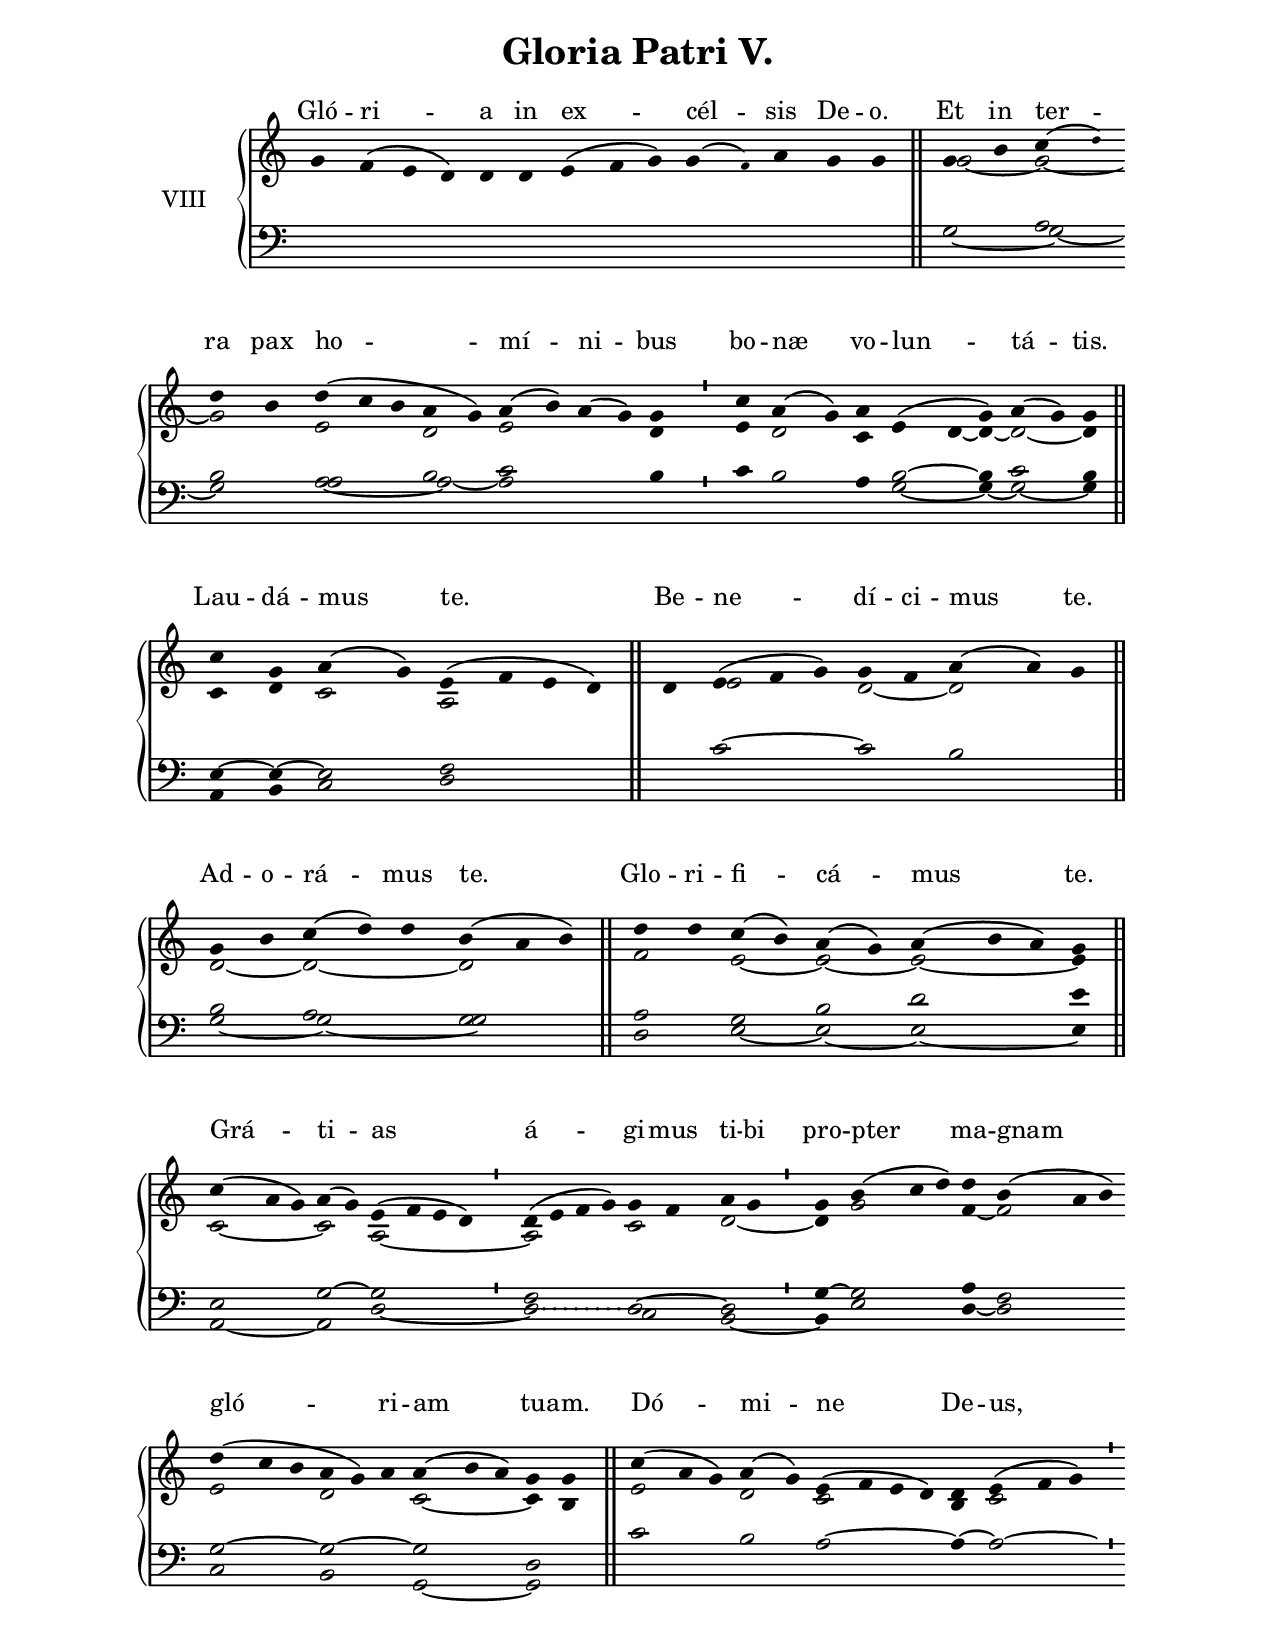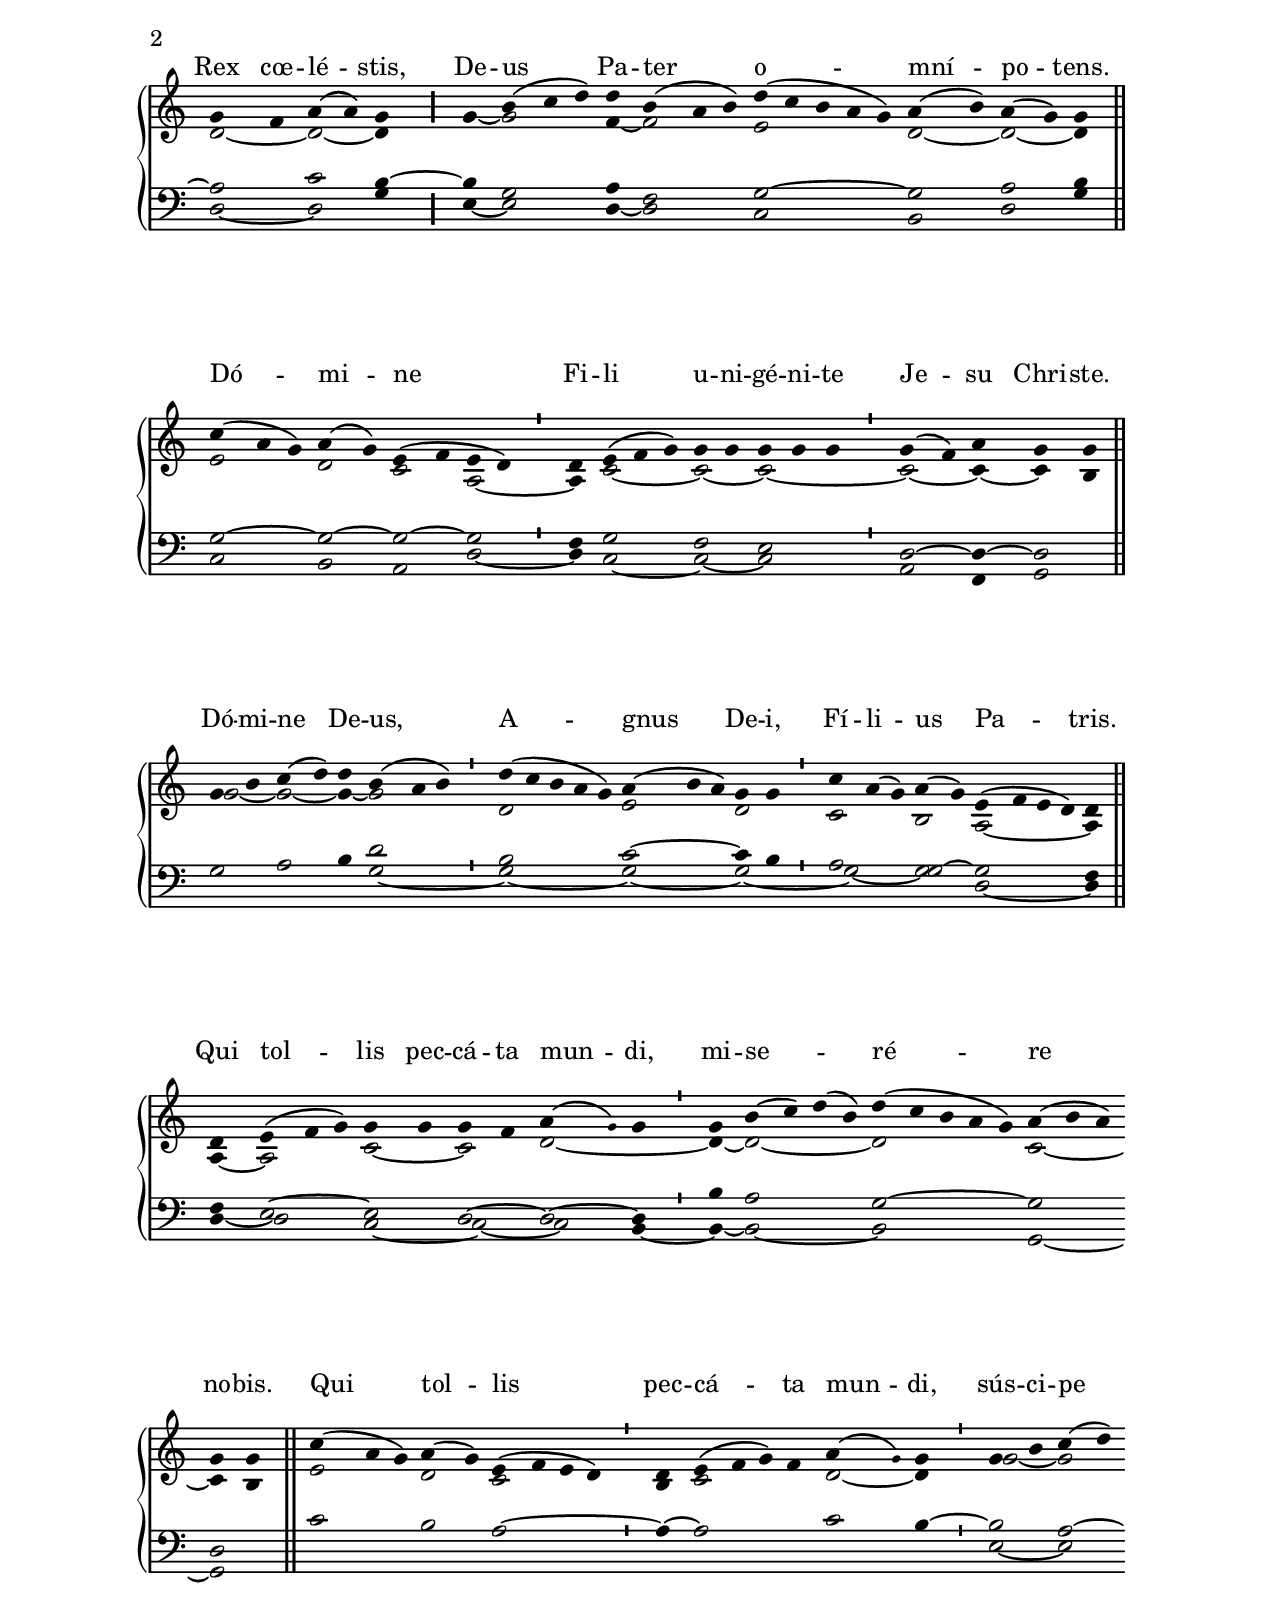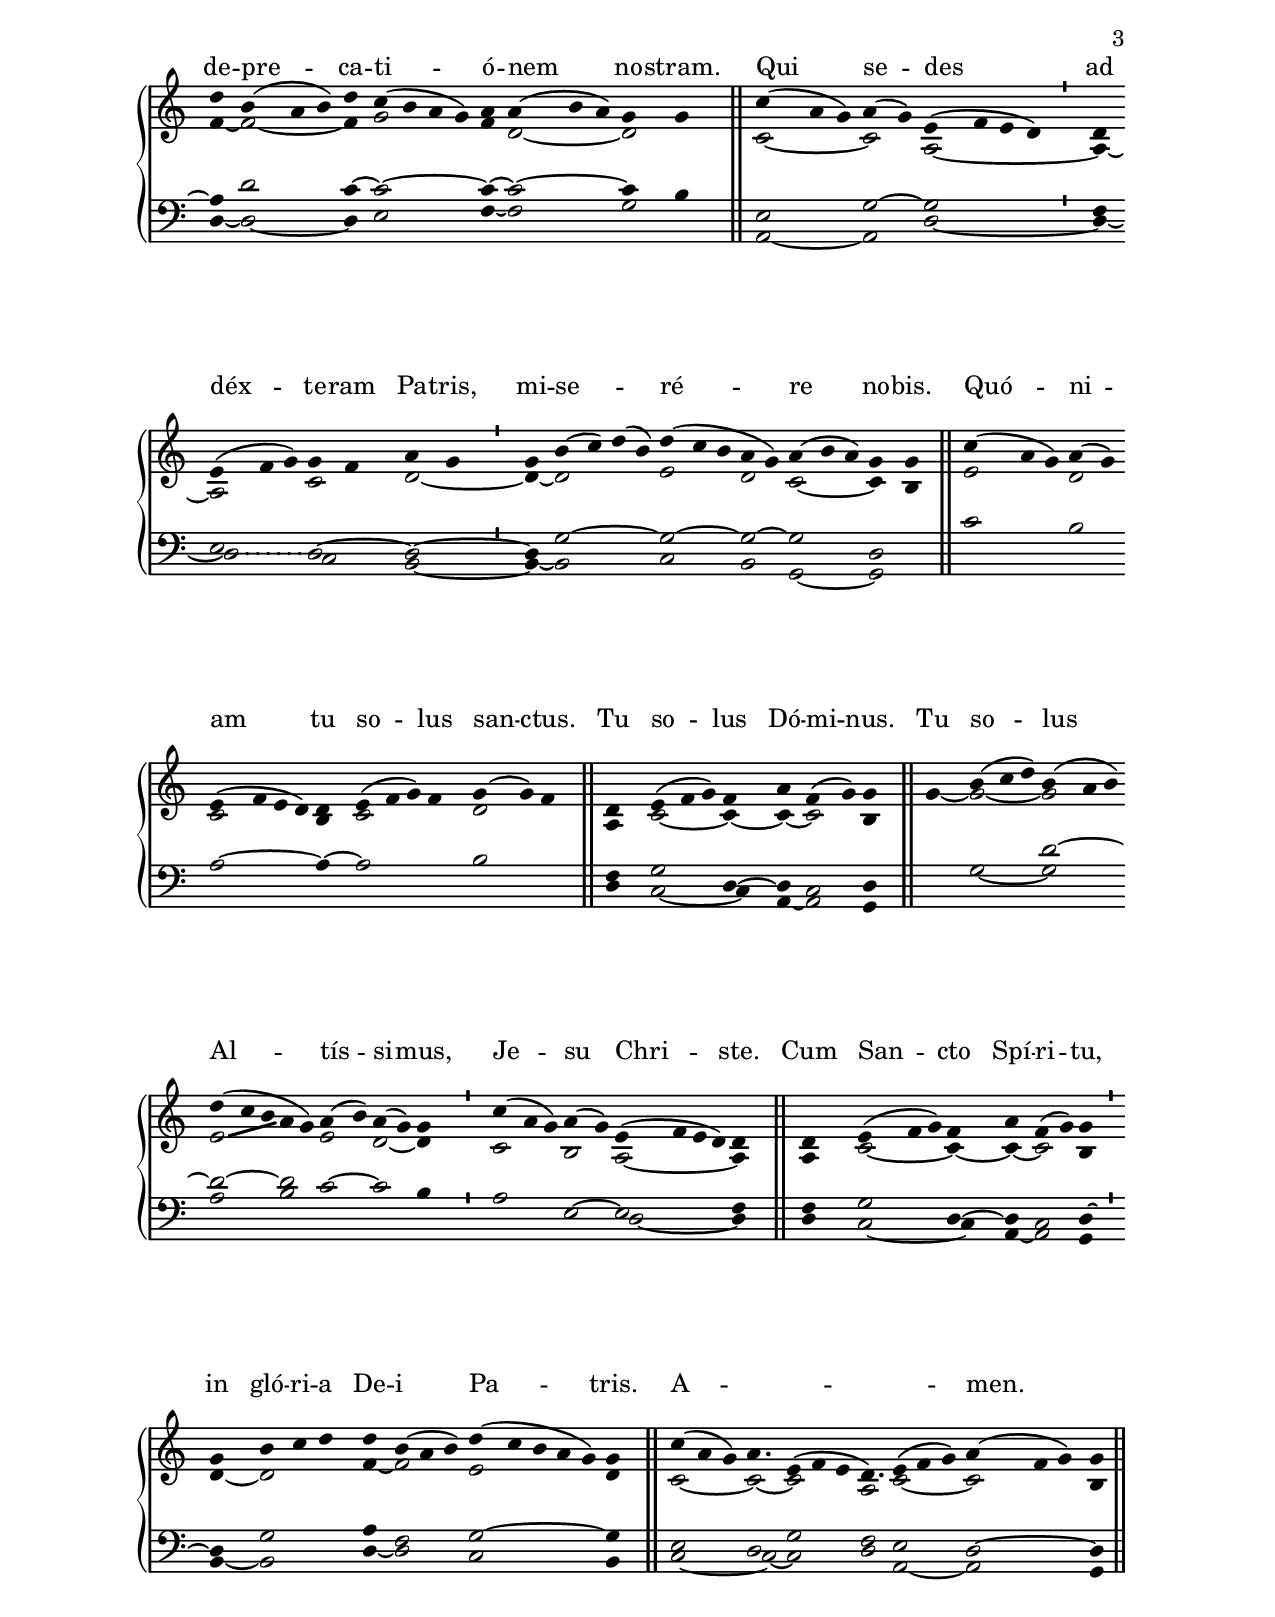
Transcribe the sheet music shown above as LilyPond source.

\version "2.18"
\include "gregorian.ly"
\include "noh2.ily"

%Page reference: page v.30
%(volume.page)

global = {
 \key g \mixolydian
 \cadenzaOn 
 \override Glissando #'thickness = #2.0
}

\header {
  title = \markup \center-column {"Gloria Patri V." \vspace #1 }
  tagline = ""
  composer = ""
}

\paper {
 #(include-special-characters)
  oddHeaderMarkup = \markup \fill-line {
    \line {}
    \center-column {
      \on-the-fly #first-page     " "
      \on-the-fly #not-first-page ""
    }
    \line { \on-the-fly #print-page-number-check-first \fromproperty #'page:page-number-string }
  }
  evenHeaderMarkup = \markup \fill-line {
    \line { \on-the-fly #print-page-number-check-first \fromproperty #'page:page-number-string }
    \center-column { "" }
    \line {}
  }
}

chantText = \lyricmode {
Gló -- ri -- a in ex -- cél -- sis De -- o. 
Et in ter -- ra pax ho -- mí -- ni -- bus bo -- næ vo -- lun -- tá -- tis. 
Lau -- dá -- mus te. 
Be -- ne -- dí -- ci -- mus te. 
Ad -- o -- rá -- mus te. 
Glo -- ri -- fi -- cá -- mus te. 
Grá -- ti -- as á -- gi -- mus ti -- bi pro -- pter ma -- gnam gló -- ri -- am tu -- am. 
Dó -- mi -- ne De -- us, Rex cœ -- lé -- stis, 
De -- us Pa -- ter o -- mní -- po -- tens. 
Dó -- mi -- ne Fi -- li u -- ni -- gé -- ni -- te Je -- su Chri -- ste. 
Dó -- mi -- ne De -- us, A -- gnus De -- i, Fí -- li -- us Pa -- tris. 
Qui tol -- lis pec -- cá -- ta mun -- di, mi -- se -- _ ré -- re no -- bis. 
Qui tol -- lis pec -- cá -- ta mun -- di, sús -- ci -- pe de -- pre -- ca -- ti -- ó -- nem no -- stram. 
Qui se -- des ad déx -- te -- ram Pa -- tris, mi -- se -- _ ré -- re no -- bis. 
Quó -- ni -- am tu so -- lus san -- ctus. 
Tu so -- lus Dó -- mi -- nus. 
Tu so -- lus Al -- tís -- si -- mus, Je -- su Chri -- ste. 
Cum San -- cto Spí -- ri -- tu, in gló -- ri -- a De -- i Pa -- tris. 
A -- _ _ _ men. }

chantMusic = {
\tieDown   g'4 f'4 ( e'4 d'4) d'4 d'4 e'4 ( f'4 g'4) g'4 ( \once \tweak #'font-size #-4 f' ) a'4 g'4 g'4 \finalis
 g'4 b'4 c''4 ( \once \tweak #'font-size #-4 d'' ) \forceBreak
 d''4 b'4 d''4 ( c''4 b'4 a'4 g'4) a'4 ( b'4) a'4 ( g'4) g'4 \divisioMinima
 c''4 a'4 ( g'4) a'4 e'4 ( d'4 g'4) a'4 ( g'4) g'4 \finalis
 \forceBreak
 c''4 g'4 a'4 ( g'4) e'4 ( f'4 e'4 d'4) \finalis
 d'4 e'4 ( f'4 g'4) g'4 f'4 a'4 ( a'4) g'4 \finalis
 \forceBreak
 g'4 b'4 c''4 ( d''4) d''4 b'4 ( a'4 b'4) \finalis
 d''4 d''4 c''4 ( b'4) a'4 ( g'4) a'4 ( b'4 a'4) g'4 \finalis
 \forceBreak
 c''4 ( a'4 g'4) a'4 ( g'4) e'4 ( f'4 e'4 d'4) \divisioMinima
 d'4 ( e'4 f'4 g'4) g'4 f'4 a'4 g'4 \divisioMinima
 g'4 b'4 ( c''4 d''4) d''4 b'4 ( a'4 b'4) \forceBreak
 d''4 ( c''4 b'4 a'4 g'4) a'4 a'4 ( b'4 a'4) g'4 g'4 \finalis
 c''4 ( a'4 g'4) a'4 ( g'4) e'4 ( f'4 e'4 d'4) d'4 e'4 ( f'4 g'4) \divisioMinima
 \forceBreak
 g'4 f'4 a'4 ( a'4) g'4 \divisioMaior
 g'4 b'4 ( c''4 d''4) d''4 b'4 ( a'4 b'4) d''4 ( c''4 b'4 a'4 g'4) a'4 ( b'4) a'4 ( g'4) g'4 \finalis
 \forceBreak
 c''4 ( a'4 g'4) a'4 ( g'4) e'4 ( f'4 e'4 d'4) \divisioMinima
 d'4 e'4 ( f'4 g'4) g'4 g'4 g'4 g'4 g'4 \divisioMinima
 g'4 ( f'4) a'4 g'4 g'4 \finalis
 \forceBreak
 g'4 b'4 c''4 ( d''4) d''4 b'4 ( a'4 b'4) \divisioMinima
 d''4 ( c''4 b'4 a'4 g'4) a'4 ( b'4 a'4) g'4 g'4 \divisioMinima
 c''4 a'4 ( g'4) a'4 ( g'4) e'4 ( f'4 e'4 d'4) d'4 \finalis
 \forceBreak
 d'4 e'4 ( f'4 g'4) g'4 g'4 g'4 f'4 a'4 ( \once \tweak #'font-size #-4 g' ) g'4 \divisioMinima
 g'4 b'4 ( c''4) d''4 ( b'4) d''4 ( c''4 b'4 a'4 g'4) a'4 ( b'4 a'4) \forceBreak
 g'4 g'4 \finalis
 c''4 ( a'4 g'4) a'4 ( g'4) e'4 ( f'4 e'4 d'4) \divisioMinima
 d'4 e'4 ( f'4 g'4) f'4 a'4 ( \once \tweak #'font-size #-4 g' ) g'4 \divisioMinima
 g'4 b'4 c''4 ( d''4) \forceBreak
 d''4 b'4 ( a'4 b'4) d''4 c''4 ( b'4 a'4 g'4) a'4 a'4 ( b'4 a'4) g'4 g'4 \finalis
 c''4 ( a'4 g'4) a'4 ( g'4) e'4 ( f'4 e'4 d'4) \divisioMinima
 d'4 \forceBreak
 e'4 ( f'4 g'4) g'4 f'4 a'4 g'4 \divisioMinima
 g'4 b'4 ( c''4) d''4 ( b'4) d''4 ( c''4 b'4 a'4 g'4) a'4 ( b'4 a'4) g'4 g'4 \finalis
 c''4 ( a'4 g'4) a'4 ( g'4) \forceBreak
 e'4 ( f'4 e'4 d'4) d'4 e'4 ( f'4 g'4) f'4 g'4 ( g'4) f'4 \finalis
 d'4 e'4 ( f'4 g'4) f'4 a'4 f'4 ( g'4) g'4 \finalis
 g'4 b'4 ( c''4 d''4) b'4 ( a'4 b'4) \forceBreak
 d''4 ( c''4 b'4 a'4 g'4) a'4 ( b'4) a'4 ( g'4) g'4 \divisioMinima
 c''4 ( a'4 g'4) a'4 ( g'4) e'4 ( f'4 e'4 d'4) d'4 \finalis
 d'4 e'4 ( f'4 g'4) f'4 a'4 f'4 ( g'4) g'4 \divisioMinima
 \forceBreak
 g'4 b'4 c''4 d''4 d''4 b'4 ( a'4 b'4) d''4 ( c''4 b'4 a'4 g'4) g'4 \finalis
 c''4 ( a'4 g'4) a'4. e'4 ( f'4 e'4 d'4.) e'4 ( f'4 g'4) a'4 ( f'4 g'4) g'4 \finalis

}

altoMusic = {
r2*14/2 \finalis
g'2 ~ g'2 ~ g'2 e'2*3/2 d'2 e'2*4/2 d'4 \divisioMinima
e'4 d'2 c'4 e'4 d'4 ~ d'4 ~ d'2 ~ d'4 \finalis
c'4 d'4 c'2 a2*4/2 \finalis
r4 e'2*3/2 d'2 ~ d'2*3/2 \finalis
d'2 ~ d'2*3/2 ~ d'2*3/2 \finalis
f'2 e'2 ~ e'2 ~ e'2*3/2 ~ e'4 \finalis
c'2*3/2 ~ c'2 a2*4/2 ~ \divisioMinima
a2*4/2 c'2 d'2 ~ \divisioMinima
d'4 g'2*3/2 f'4 ~ f'2*3/2 e'2*3/2 d'2*3/2 c'2*3/2 ~ c'4 b4 \finalis
e'2*3/2 d'2 c'2*4/2 b4 c'2*3/2 \divisioMinima
d'2 ~ d'2 ~ d'4 \divisioMaior
g'4 ~ g'2*3/2 f'4 ~ f'2*3/2 e'2*5/2 d'2 ~ d'2 ~ d'4 \finalis
e'2*3/2 d'2 c'2 a2 ~ \divisioMinima
a4 c'2*3/2 ~ c'2 ~ c'2*3/2 ~ \divisioMinima
c'2 ~ c'4 ~ c'4 b4 \finalis
g'2 ~ g'2 ~ g'4 ~ g'2*3/2 \divisioMinima
d'2*5/2 e'2*3/2 d'2 \divisioMinima
c'2*3/2 b2 a2*4/2 ~ a4 \finalis
a4 ~ a2*3/2 c'2 ~ c'2 d'2*3/2 ~ \divisioMinima
d'4 ~ d'2*4/2 ~ d'2*5/2 c'2*3/2 ~ c'4 b4 \finalis
e'2*3/2 d'2 c'2*4/2 \divisioMinima
b4 c'2*4/2 d'2 ~ d'4 \divisioMinima
g'2 ~ g'2 f'4 ~ f'2*3/2 ~ f'4 g'2*4/2 f'4 d'2*3/2 ~ d'2 \finalis
c'2*3/2 ~ c'2 a2*4/2 ~ \divisioMinima
a4 ~ a2*3/2 c'2 d'2 ~ \divisioMinima
d'4 ~ d'2*4/2 e'2*3/2 d'2 c'2*3/2 ~ c'4 b4 \finalis
e'2*3/2 d'2 c'2*4/2 b4 c'2*4/2 d'2*3/2 \finalis
a4 c'2*3/2 ~ c'4 ~ c'4 ~ c'2 b4 \finalis
g'4 ~ g'2*3/2 ~ g'2*3/2 e'2*3/2 -\tweak Glissando.Y-offset #-0.8 \glissando a'4 g'4 e'2 d'2 ~ d'4 \divisioMinima
c'2*3/2 b2 a2*4/2 ~ a4 \finalis
a4 c'2*3/2 ~ c'4 ~ c'4 ~ c'2 b4 \divisioMinima
d'4 ~ d'2*3/2 f'4 ~ f'2*3/2 e'2*5/2 d'4 \finalis
c'2*3/2 ~ c'2*3/4 ~ c'2*3/2 a2*3/4 c'2*3/2 ~ c'2*3/2 b4 \finalis
}

tenorMusic = {
r2*14/2 \finalis
r2 a2 b2 \shiftRight a2*3/2 b2 c'2*4/2 b4 \divisioMinima
c'4 b2 a4 b2 ~ b4 c'2 b4 \finalis
e4 ~ e4 ~ e2 f2*4/2 \finalis
r4 c'2*3/2 ~ c'2 b2*3/2 \finalis
b2 a2*3/2 g2*3/2 \finalis
a2 g2 b2 d'2*3/2 e'4 \finalis
e2*3/2 g2 ~ g2*4/2 \divisioMinima
f2*4/2 d2 ~ d2 \divisioMinima
g4 ~ g2*3/2 a4 f2*3/2 g2*3/2 ~ g2*3/2 ~ g2*3/2 d2 \finalis
c'2*3/2 b2 a2*4/2 ~ a4 ~ a2*3/2 ~ \divisioMinima
a2 c'2 b4 ~ \divisioMaior
b4 g2*3/2 a4 f2*3/2 g2*5/2 ~ g2 a2 b4 \finalis
g2*3/2 ~ g2 ~ g2 ~ g2 \divisioMinima
f4 g2*3/2 f2 e2*3/2 \divisioMinima
d2 ~ d4 ~ d2 \finalis
g2 a2 b4 d'2*3/2 \divisioMinima
b2*5/2 c'2*3/2 ~ c'4 b4 \divisioMinima
a2*3/2 \shiftRight g2 ~ g2*4/2 f4 \finalis
f4 e2*3/2 ~ e2 d2 ~ d2 ~ d4 \divisioMinima
b4 a2*4/2 g2*5/2 ~ g2*3/2 d2 \finalis
c'2*3/2 b2 a2*4/2 ~ \divisioMinima
a4 ~ a2*4/2 c'2 b4 ~ \divisioMinima
b2 a2 ~ a4 d'2*3/2 c'4 ~ c'2*4/2 ~ c'4 ~ c'2*3/2 ~ c'4 b4 \finalis
e2*3/2 g2 ~ g2*4/2 \divisioMinima
f4 e2*3/2 d2 ~ d2 ~ \divisioMinima
d4 g2*4/2 ~ g2*3/2 ~ g2 ~ g2*3/2 d2 \finalis
c'2*3/2 b2 a2*4/2 ~ a4 ~ a2*4/2 b2*3/2 \finalis
f4 g2*3/2 d4 ~ d4 c2 d4 \finalis
r2*4/2 d'2*3/2 ~ d'2*3/2 ~ d'2 c'2 ~ c'2 b4 \divisioMinima
a2*3/2 e2 ~ e2*4/2 f4 \finalis
f4 g2*3/2 d4 ~ d4 c2 d4 ~ \divisioMinima
d4 g2*3/2 a4 f2*3/2 g2*5/2 ~ g4 \finalis
e2*3/2 d2*3/4 g2*3/2 f2*3/4 e2*3/2 d2*3/2 ~ d4 \finalis
}

bassMusic = {
r2*14/2 \finalis
g2 ~ g2 ~ g2 a2*3/2 ~ a2 ~ a2*4/2 r4 \divisioMinima
r2*4/2 g2 ~ g4 ~ g2 ~ g4 \finalis
a,4 b,4 c2 d2*4/2 \finalis
r4 r2*8/2 \finalis
g2 ~ g2*3/2 ~ \shiftRight g2*3/2 \finalis
d2 e2 ~ e2 ~ e2*3/2 ~ e4 \finalis
a,2*3/2 ~ a,2 d2*4/2 ~ \divisioMinima
d2*4/2 c2 b,2 ~ \divisioMinima
b,4 e2*3/2 d4 ~ d2*3/2 c2*3/2 b,2*3/2 g,2*3/2 ~ g,2 \finalis
r2*13/2 \divisioMinima
d2 ~ d2 g4 \divisioMaior
e4 ~ e2*3/2 d4 ~ d2*3/2 c2*5/2 b,2 d2 g4 \finalis
c2*3/2 b,2 a,2 d2 ~ \divisioMinima
d4 c2*3/2 ~ c2 ~ c2*3/2 \divisioMinima
a,2 f,4 g,2 \finalis
r2*5/2 g2*3/2 ~ \divisioMinima
g2*5/2 ~ g2*3/2 ~ g2 ~ \divisioMinima
g2*3/2 ~ g2 d2*4/2 ~ d4 \finalis
d4 ~ d2*3/2 c2 ~ c2 ~ c2 b,4 ~ \divisioMinima
b,4 ~ b,2*4/2 ~ b,2*5/2 g,2*3/2 ~ g,2 \finalis
r2*9/2 \divisioMinima
r2*8/2 \divisioMinima
e2 ~ e2 d4 ~ d2*3/2 ~ d4 e2*4/2 f4 ~ f2*3/2 g2 \finalis
a,2*3/2 ~ a,2 d2*4/2 ~ \divisioMinima
d4 ~ d2*3/2 c2 b,2 ~ \divisioMinima
b,4 ~ b,2*4/2 c2*3/2 b,2 g,2*3/2 ~ g,2 \finalis
r2*17/2 \finalis
d4 c2*3/2 ~ c4 a,4 ~ a,2 g,4 \finalis
r4 g2*3/2 ~ g2*3/2 a2*3/2 b2 r2*5/2 \divisioMinima
r2*5/2 d2*4/2 ~ d4 \finalis
d4 c2*3/2 ~ c4 a,4 ~ a,2 g,4 \divisioMinima
b,4 ~ b,2*3/2 d4 ~ d2*3/2 c2*5/2 b,4 \finalis
c2*3/2 ~ c2*3/4 ~ c2*3/2 d2*3/4 a,2*3/2 ~ a,2*3/2 g,4 \finalis
}

voiceLines = {
\voiceLineStyle


s2*84/2
\allowVoiceLineBreak
\voiceLine "down" "down" d2*4/2 d2*1/2


s2*181/2
\allowVoiceLineBreak
\voiceLine "down" "down" d2*3/2 d2*1/2


}

\score{
  <<
    \new GrandStaff <<
      \set GrandStaff.autoBeaming = ##f
      \set GrandStaff.instrumentName = \markup \center-column {
        "VIII"
      }
      \new Staff = up <<
        \new Voice = "chant" {
          \voiceOne \global \chantMusic
        }
        \new Voice {
          \voiceTwo \global \altoMusic
        }
      >>

      \new Staff = down <<
        \clef bass
        \new Voice {
          \voiceOne \global \tenorMusic
        }
        \new Voice {
          \voiceTwo \global \bassMusic
        }
	\new Voice {
        \voiceThree \global \voiceLines
        }
      >>
    >>
    \new Lyrics \lyricsto chant {
      \chantText
    }
  >>
  \layout{
  }
  \midi{
    \tempo 4 = 125
  }
}
